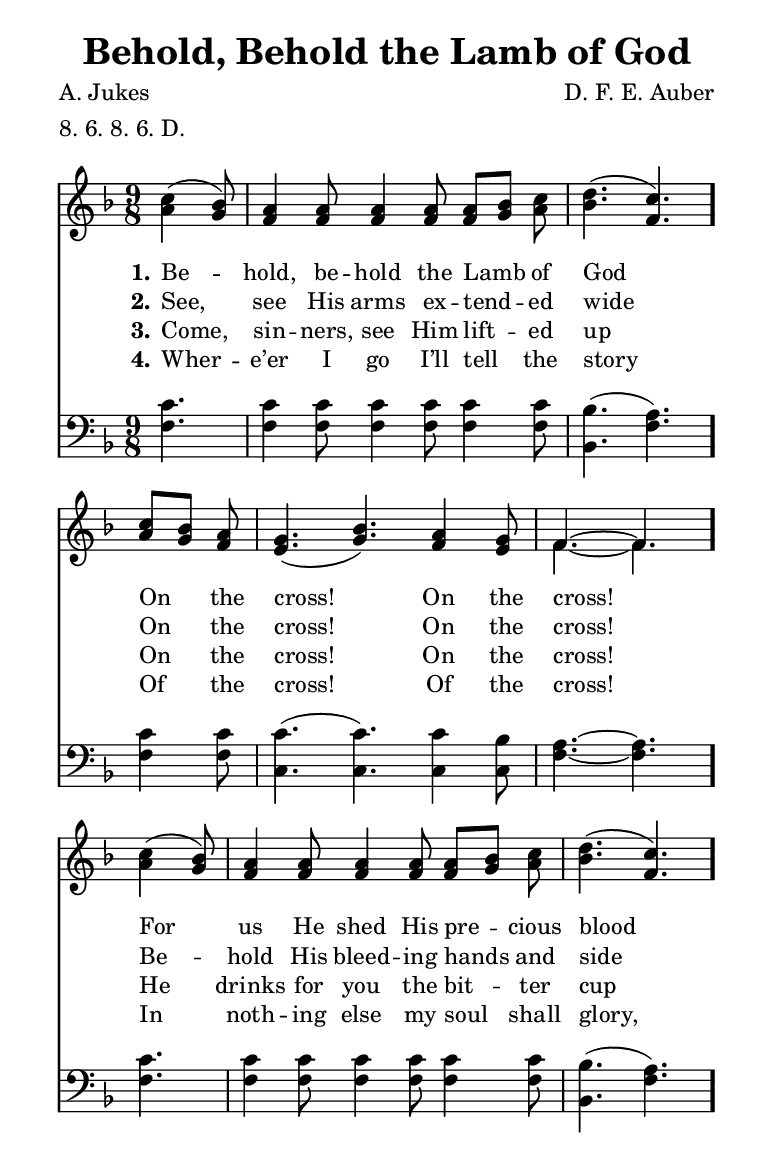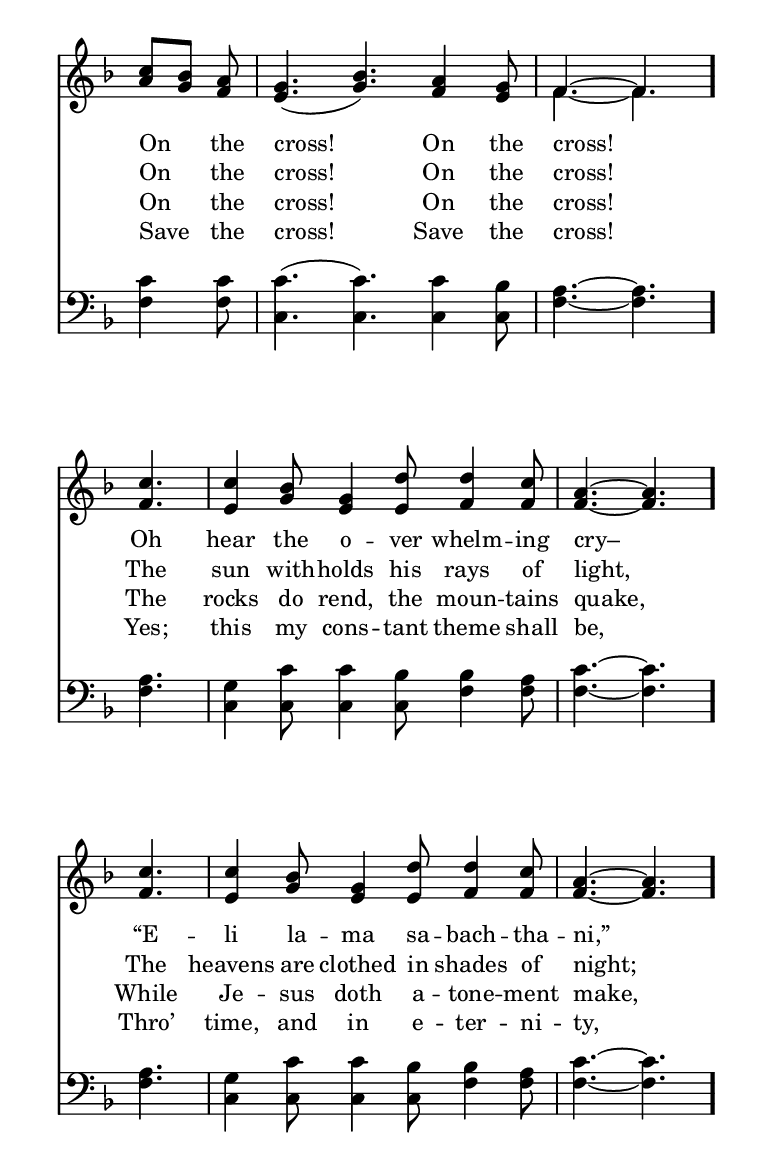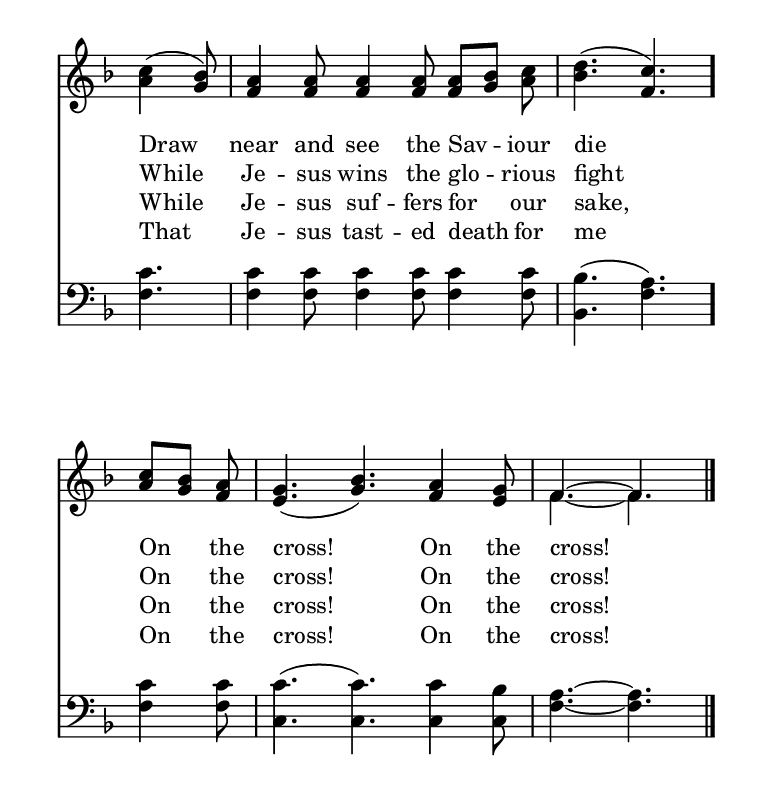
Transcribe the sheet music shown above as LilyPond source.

\include "common/global.ily"
\paper {
  \include "common/paper.ily"
}


\header{
  %gospel
  hymnnumber = "3"
  title = "Behold, Behold the Lamb of God"
  tunename = "Mercy’s Free"
  meter = "8. 6. 8. 6. D." % original has 8. 6. 8. 6. 8. 6. 8. 6.
  poet = "A. Jukes"
  composer = "D. F. E. Auber"
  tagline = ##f
}

global = {
  \include "common/overrides.ily"
  \autoBeamOff
  \override Staff.TimeSignature.style = #'numbered \time 9/8
  \once \override Score.MetronomeMark.transparent = ##t
  \tempo 4 = 80
  \key f \major
  \partial 4.
}

patternOne   = { c4( c8) | c4 c8 c4 c8 c8[ c8] c8 | c4.( c4.) c8[ c8] c8 | c4.( c4.) c4 c8 | c4. ~ c4. }
patternTwo   = { c4. | c4 c8 c4 c8 c4 c8 | c4. ~ c4. c4. | c4 c8 c4 c8 c4 c8 | c4. ~ c4. }
patternThree = { c4. | c4 c8 c4 c8 c4 c8 | c4.( c4.) c4 c8 | c4.( c4.) c4 c8 | c4. ~ c4. }

notesSoprano = {
\global
\relative c' {

    \changePitch \patternOne { c' bes | a a a a a bes c | d c c bes a | g bes a g | f f }
    \changePitch \patternOne { c' bes | a a a a a bes c | d c c bes a | g bes a g | f f }
    \changePitch \patternTwo { c' | c bes g d' d c | a a c | c bes g d' d c | a a }
    \changePitch \patternOne { c bes | a a a a a bes c | d c c bes a | g bes a g | f f }

    \bar "|."

}
}

notesAlto = {
\global
\relative e' {

    \changePitch \patternOne { a g | f f f f f g a | bes f a g f | e g f e | f f }
    \changePitch \patternOne { a g | f f f f f g a | bes f a g f | e g f e | f f }
    \changePitch \patternTwo { f | e g e e f f | f f f | e g e e f f | f f }
    \changePitch \patternOne { a g | f f f f f g a | bes f a g f | e g f e | f f }

}
}

notesTenor = {
\global
\relative a {

    \changePitch \patternThree { c | c c c c c c | bes a c c | c c c bes | a a }
    \changePitch \patternThree { c | c c c c c c | bes a c c | c c c bes | a a }
    \changePitch \patternTwo   { a | g c c bes bes a | c c a | g c c bes bes a | c c }
    \changePitch \patternThree { c | c c c c c c | bes a c c | c c c bes | a a }

}
}

notesBass = {
\global
\relative a {

    \changePitch \patternThree { f | f f f f f f | bes, f' f f | c c c c | f f }
    \changePitch \patternThree { f | f f f f f f | bes, f' f f | c c c c | f f }
    \changePitch \patternTwo   { f | c c c c f f | f f | f c c c c f f | f f }
    \changePitch \patternThree { f | f f f f f f | bes, f' f f | c c c c | f f }

}
}

wordsA = \lyricmode {
\set stanza = "1."

    Be -- hold, be -- hold the Lamb of God \bar "."
    On the cross! On the cross! \bar "." \break
    For us He shed His pre -- cious blood \bar "."
    On the cross! On the cross! \bar "." \break
    Oh hear the o -- ver whelm -- ing cry– \bar "."
    “E -- li la -- ma sa -- bach -- tha -- ni,” \bar "." \break
    Draw near and see the Sav -- iour die \bar "."
    On the cross! On the cross! \bar "."

}

wordsB = \lyricmode {
\set stanza = "2."

    See, see His arms ex -- tend -- ed wide
    On the cross! On the cross! \bar "."
    Be -- hold His bleed -- ing hands and side
    On the cross! On the cross! \bar "."
    The sun with -- holds his rays of light,
    The heavens are clothed in shades of night;
    While Je -- sus wins the glo -- rious fight
    On the cross! On the cross! \bar "."

}

wordsC = \lyricmode {
\set stanza = "3."

    Come, sin -- ners, see Him lift -- ed up
    On the cross! On the cross! \bar "."
    He drinks for you the bit -- ter cup
    On the cross! On the cross! \bar "."
    The rocks do rend, the moun -- tains quake,
    While Je -- sus doth a -- tone -- ment make,
    While Je -- sus suf -- fers for our sake,
    On the cross! On the cross! \bar "."

}

wordsD = \lyricmode {
\set stanza = "4."

    Wher -- e’er I go I’ll tell the story
    Of the cross! Of the cross! \bar "."
    In noth -- ing else my soul shall glory,
    Save the cross! Save the cross! \bar "."
    Yes; this my cons -- tant theme shall be,
    Thro’ time, and in e -- ter -- ni -- ty,
    That Je -- sus tast -- ed death for me
    On the cross! On the cross! \bar "."

}


\score {
  \context ChoirStaff <<
    \context Staff = upper <<
      \set Staff.autoBeaming = ##f
      \set ChoirStaff.systemStartDelimiter = #'SystemStartBar
      \set ChoirStaff.printPartCombineTexts = ##f
      \partcombine #'(2 . 9) \notesSoprano \notesAlto
      \context NullVoice = sopranos { \voiceOne << \notesSoprano >> }
      \context NullVoice = altos { \voiceTwo << \notesAlto >> }
      \context Lyrics = one   \lyricsto sopranos \wordsA
      \context Lyrics = two   \lyricsto sopranos \wordsB
      \context Lyrics = three \lyricsto sopranos \wordsC
      \context Lyrics = four  \lyricsto sopranos \wordsD
    >>
    \context Staff = men <<
      \set Staff.autoBeaming = ##f
      \clef bass
      \set ChoirStaff.printPartCombineTexts = ##f
      \partcombine #'(2 . 9) \notesTenor \notesBass
      \context NullVoice = tenors { \voiceOne << \notesTenor >> }
      \context NullVoice = basses { \voiceTwo << \notesBass >> }
    >>
  >>
  \layout {
    \include "common/layout.ily"
  }
  \midi{
    \include "common/midi.ily"
  }
}

\version "2.19.49"  % necessary for upgrading to future LilyPond versions.

